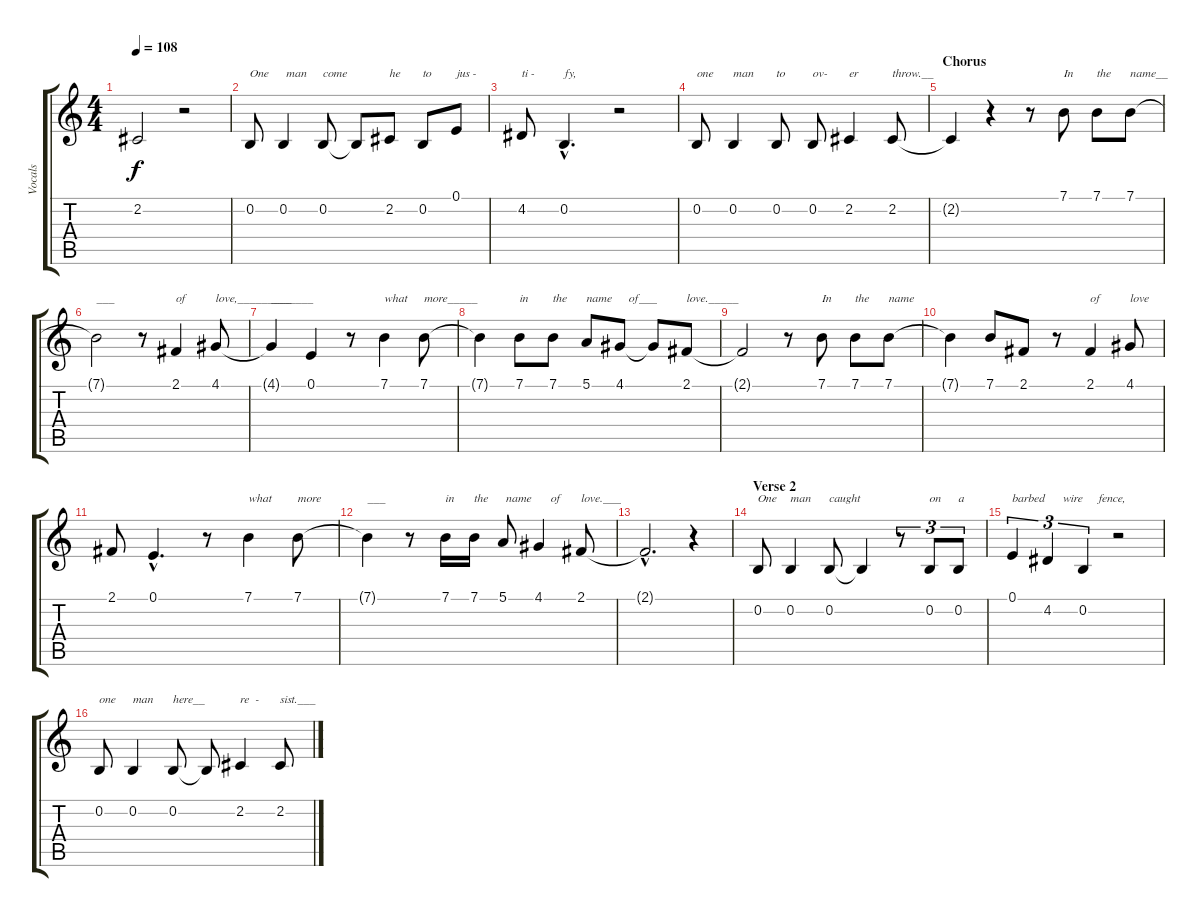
\track ("Vocals" "Vocals") {instrument fx5brightness}
\staff {score tabs}
\tuning (E4 B3 G3 D3 A2 E2) {hide}
\ts (4 4)
\tempo 108
\clef g2
\ks c
2.2{t}.2{dy f} r.2 |
0.2.8{txt "One"} 0.2.4{txt " man"} 0.2.8{txt "come"} 0.2{t}.8 2.2.8{txt "he"} 0.2.8{txt "to"} 0.1.8{txt "jus -"} |
4.2.8{txt "ti -"} 0.2{hac}.4{d txt "fy,"} r.2 |
0.2.8{txt "one"} 0.2.4{txt "man"} 0.2.8{txt "to"} 0.2.8{txt "ov-"} 2.2.4{txt "er"} 2.2.8{txt "throw.__"} |
\section ("" "Chorus")
2.2{t}.4 r.4 r.8 7.1.8{txt "In"} 7.1.8{txt "the"} 7.1.8{txt "name__"} |
7.1{t}.2{txt "___"} r.8 2.1.4{txt "of"} 4.1.8{txt "love,_________"} |
4.1{t}.4{txt "_______"} 0.1.4 r.8 7.1.4{txt "what"} 7.1.8{txt "more_____"} |
7.1{t}.4 7.1.8{txt "in"} 7.1.8{txt "the"} 5.1.8{txt "name"} 4.1.8{txt "   of___"} 4.1{t}.8 2.1.8{txt "love._____"} |
2.1{t}.2 r.8 7.1.8{txt "In"} 7.1.8{txt "the"} 7.1.8{txt "name"} |
7.1{t}.4 7.1.8 2.1.8 r.8 2.1.4{txt "of"} 4.1.8{txt "love"} |
2.1.8 0.1{hac}.4{d} r.8 7.1.4{txt "what "} 7.1.8{txt "more"} |
7.1{t}.4{txt "___"} r.8 7.1.16{txt "in"} 7.1.16{txt "the"} 5.1.8{txt " name"} 4.1.4{txt "    of"} 2.1.8{txt "love.___"} |
2.1{hac t}.2{d} r.4 |
\section ("" "Verse 2")
0.2.8{txt "One"} 0.2.4{txt "man"} 0.2.8{txt "caught"} 0.2{t}.4 r.8{tu (3 2)} 0.2.8{tu (3 2) txt "on"} 0.2.8{tu (3 2) txt "a"} |
0.1.4{tu (3 2) txt "barbed"} 4.2.4{tu (3 2) txt "     wire"} 0.2.4{tu (3 2) txt "     fence,"} r.2 |
0.2.8{txt "one"} 0.2.4{txt "man"} 0.2.8{txt "here__"} 0.2{t}.8 2.2.4{txt "re  -"} 2.2.8{txt "sist.___"}
